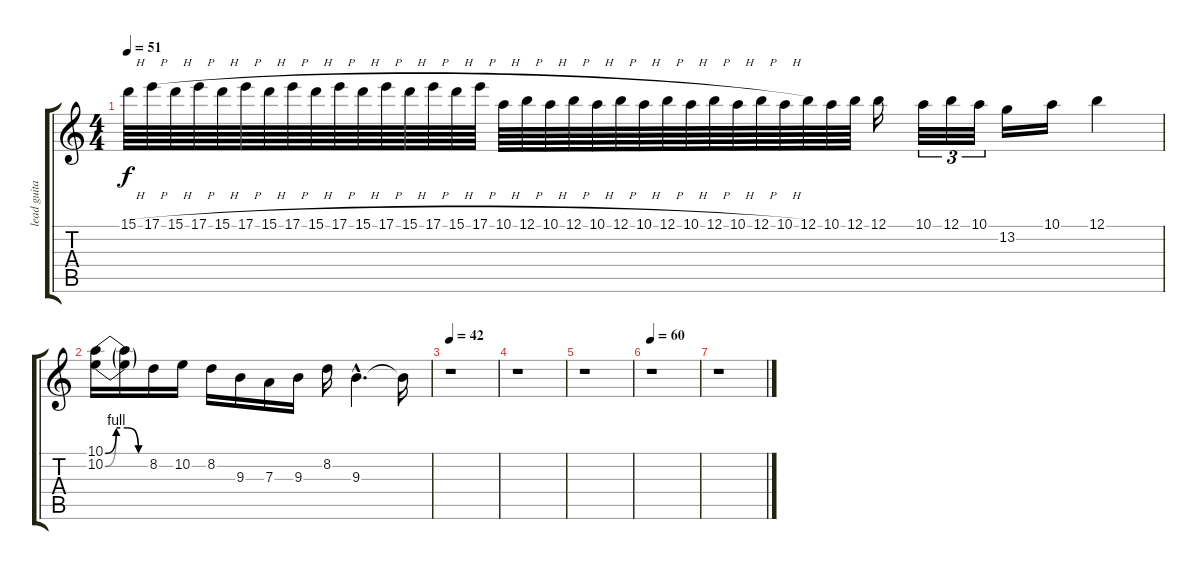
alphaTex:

\track ("lead guitar" "lead guita") {instrument distortionguitar}
\staff {score tabs}
\tuning (B3 Gb3 D3 A2 E2 B1) {hide}
\ts (4 4)
\tempo 51
\clef g2
\ks c
15.1{h}.64{dy f} 17.1{h}.64 15.1{h}.64 17.1{h}.64 15.1{h}.64 17.1{h}.64 15.1{h}.64 17.1{h}.64 15.1{h}.64 17.1{h}.64 15.1{h}.64 17.1{h}.64 15.1{h}.64 17.1{h}.64 15.1{h}.64 17.1{h}.64 10.1{h}.64 12.1{h}.64 10.1{h}.64 12.1{h}.64 10.1{h}.64 12.1{h}.64 10.1{h}.64 12.1{h}.64 10.1{h}.64 12.1{h}.64 10.1{h}.64 12.1{h}.64 10.1{h}.64 12.1.64 10.1.64 12.1.64 12.1.16 10.1.32{tu (3 2)} 12.1.32{tu (3 2)} 10.1.32{tu (3 2)} 13.2.16 10.1.16 12.1.4 |
(10.1{be (custom 0 0 15 4 30 4 45 0 60 0)} 10.2{be (custom 0 0 15 4 30 4 45 0 60 0)}).16 (10.1{t} 10.2{t}).16 8.2.16 10.2.16 8.2.16 9.3.16 7.3.16 9.3.16 8.2.16 9.3{hac}.4{d} 9.3{t}.16 |
\tempo 42
r.1 |
r.1 |
r.1 |
\tempo 60
r.1 |
r.1
